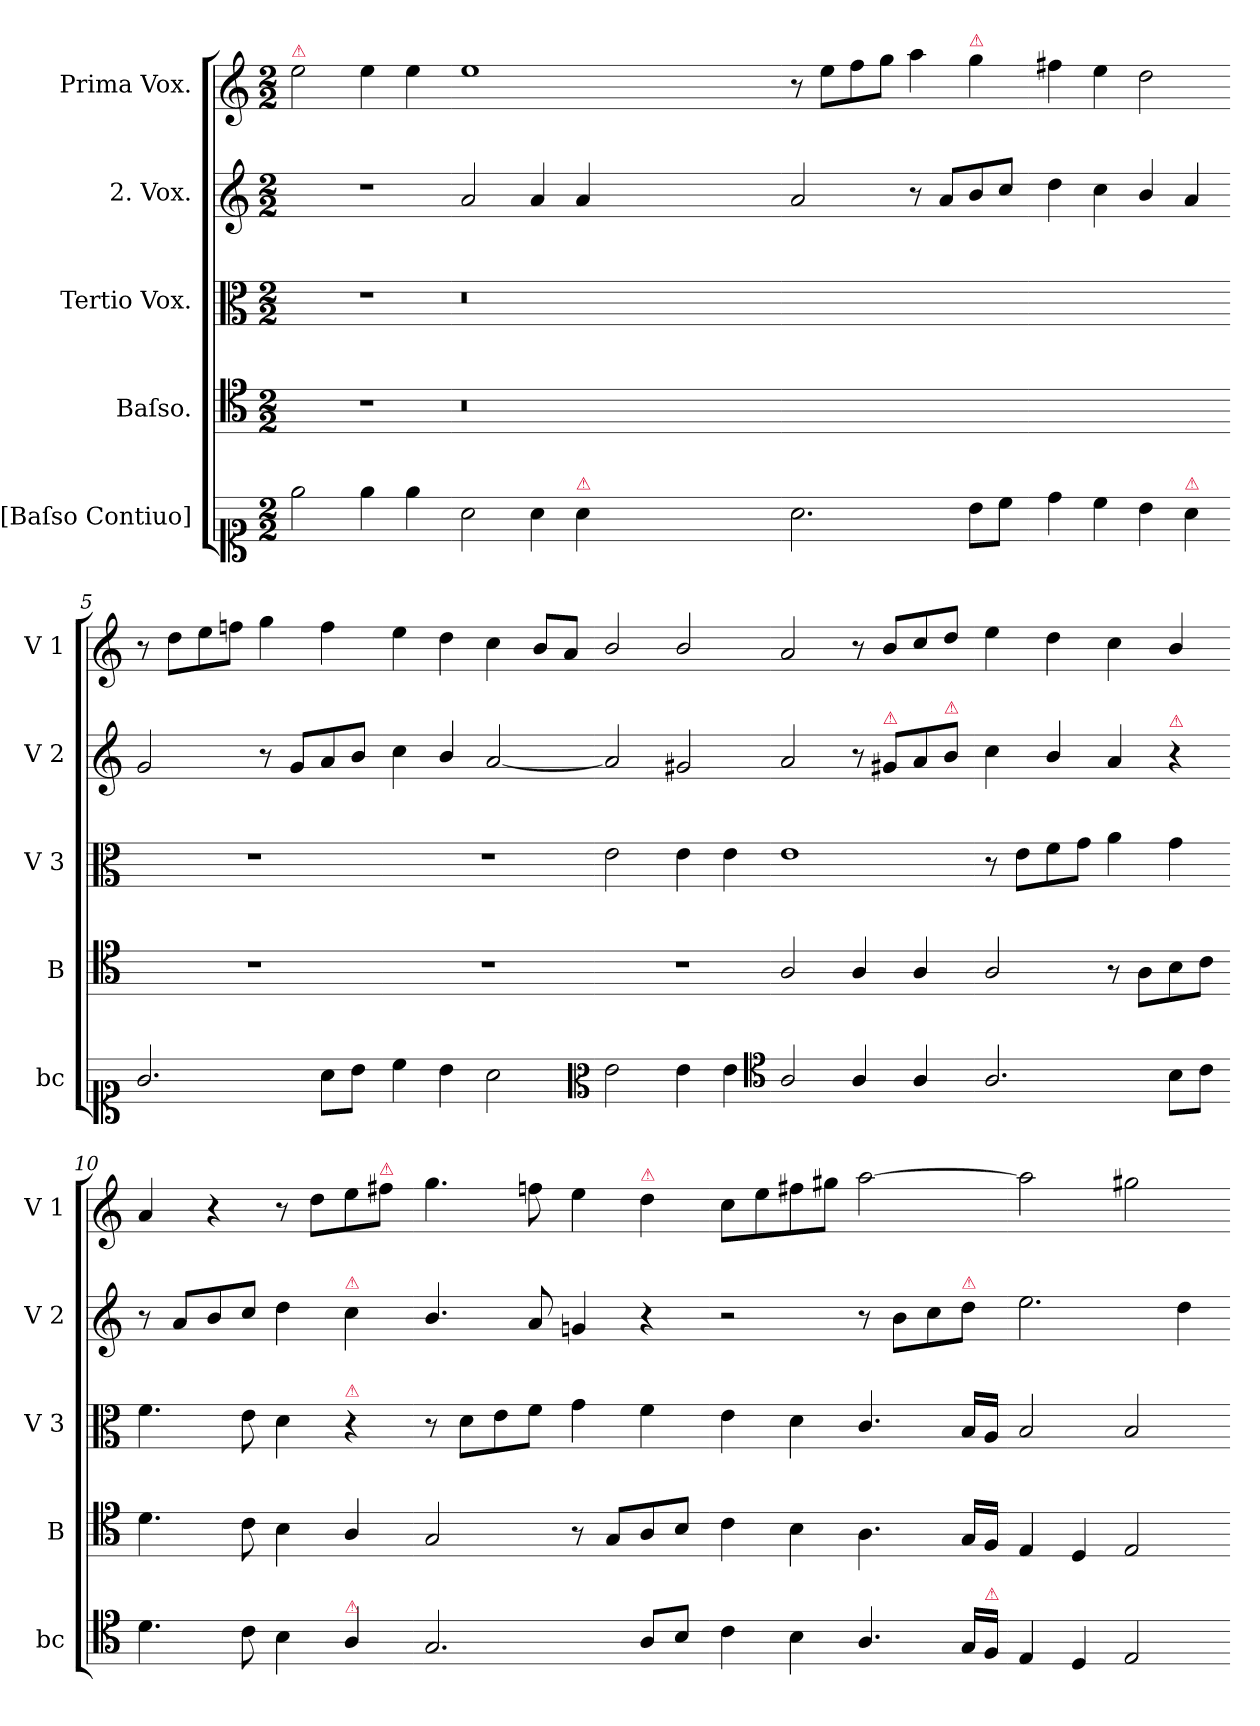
**kern	**kern	**kern	**kern	**kern
*part5	*part4	*part3	*part2	*part1
*staff5	*staff4	*staff3	*staff2	*staff1
*I"[Baſso Contiuo]	*I"Baſso.	*I"Tertio Vox.	*I"2. Vox.	*I"Prima Vox.
*I'bc	*I'B	*I'V 3	*I'V 2	*I'V 1
*clefC1	*clefC4	*clefC3	*clefG2	*clefG2
*k[]	*k[]	*k[]	*k[]	*k[]
*a:	*a:	*a:	*a:	*a:
*M2/2	*M2/2	*M2/2	*M2/2	*M2/2
=1	=1	=1	=1	=1
!	!	!	!	!LO:TX:a:color=crimson:t=⚠
2ee\	1r	1r	1r	2ee\
4ee\	.	.	.	4ee\
4ee\	.	.	.	4ee\
=2-	=2-	=2-	=2-	=2-
2a\	0.r	0.r	2a/	1ee
4a\	.	.	4a/	.
!LO:TX:a:color=crimson:t=⚠	!	!	!	!
4a\	.	.	4a/	.
0ryy	.	.	0ryy	0ryy
=3-	=3-	=3-	=3-	=3-
2.a\	1ryy	1ryy	2a/	8r
.	.	.	.	8ee\L
.	.	.	.	8ff\
.	.	.	.	8gg\J
.	.	.	8r	4aa\
.	.	.	8a/L	.
!	!	!	!	!LO:TX:a:color=crimson:t=⚠
8b\L	.	.	8b/	4gg\
8cc\J	.	.	8cc/J	.
=4-	=4-	=4-	=4-	=4-
4dd\	1ryy	1ryy	4dd\	4ff#X\
4cc\	.	.	4cc\	4ee\
4b\	.	.	4b/	2dd\
!LO:TX:a:color=crimson:t=⚠	!	!	!	!
4a\	.	.	4a/	.
=5-	=5-	=5-	=5-	=5-
2.g/	1r	1r	2g/	8r
.	.	.	.	8dd\L
.	.	.	.	8ee\
.	.	.	.	8ffn\J
.	.	.	8r	4gg\
.	.	.	8g/L	.
8a\L	.	.	8a/	4ff\
8b\J	.	.	8b/J	.
=6-	=6-	=6-	=6-	=6-
4cc\	1r	1r	4cc\	4ee\
4b\	.	.	4b/	4dd\
2a\	.	.	[2a/	4cc\
.	.	.	.	8b/L
.	.	.	.	8a/J
*clefC3	*	*	*	*
=7-	=7-	=7-	=7-	=7-
2e\	1r	2e\	2a/]	2b/
4e\	.	4e\	2g#X/	2b/
4e\	.	4e\	.	.
*clefC4	*	*	*	*
=8-	=8-	=8-	=8-	=8-
2A/	2A/	1e	2a/	2a/
4A/	4A/	.	8r	8r
!	!	!	!LO:TX:a:color=crimson:t=⚠	!
.	.	.	8g#X/L	8b/L
4A/	4A/	.	8a/	8cc/
!	!	!	!LO:TX:a:color=crimson:t=⚠	!
.	.	.	8b/J	8dd/J
=9-	=9-	=9-	=9-	=9-
2.A/	2A/	8r	4cc\	4ee\
.	.	8e\L	.	.
.	.	8f\	4b/	4dd\
.	.	8g\J	.	.
.	8r	4a\	4a/	4cc\
.	8A\L	.	.	.
!	!	!	!LO:TX:a:color=crimson:t=⚠	!
8B\L	8B\	4g\	4r	4b/
8c\J	8c\J	.	.	.
=10-	=10-	=10-	=10-	=10-
4.d\	4.d\	4.f\	8r	4a/
.	.	.	8a/L	.
.	.	.	8b/	4r
8c\	8c\	8e\	8cc/J	.
4B\	4B\	4d\	4dd\	8r
.	.	.	.	8dd\L
!	!	!	!LO:TX:a:color=crimson:t=⚠	!
!	!	!LO:TX:a:color=crimson:t=⚠	!	!
!LO:TX:a:color=crimson:t=⚠	!	!	!	!
4A/	4A/	4r	4cc\	8ee\
!	!	!	!	!LO:TX:a:color=crimson:t=⚠
.	.	.	.	8ff#X\J
=11-	=11-	=11-	=11-	=11-
2.G/	2G/	8r	4.b/	4.gg\
.	.	8d\L	.	.
.	.	8e\	.	.
.	.	8f\J	8a/	8ffn\
.	8r	4g\	4gn/	4ee\
.	8G/L	.	.	.
!	!	!	!	!LO:TX:a:color=crimson:t=⚠
8A/L	8A/	4f\	4r	4dd\
8B/J	8B/J	.	.	.
=12-	=12-	=12-	=12-	=12-
4c\	4c\	4e\	2r	8cc\L
.	.	.	.	8ee\
4B\	4B\	4d\	.	8ff#X\
.	.	.	.	8gg#X\J
4.A/	4.A\	4.c/	8r	[2aa\
.	.	.	8b\L	.
.	.	.	8cc\	.
!	!	!	!LO:TX:a:color=crimson:t=⚠	!
16G/LL	16G/LL	16B/LL	8dd\J	.
!LO:TX:a:color=crimson:t=⚠	!	!	!	!
16F/JJ	16F/JJ	16A/JJ	.	.
=13-	=13-	=13-	=13-	=13-
4E/	4E/	2B/	2.ee\	2aa\]
4D/	4D/	.	.	.
2E/	2E/	2B/	.	2gg#X\
.	.	.	4dd\	.
=-	=-	=-	=-	=-
*-	*-	*-	*-	*-
